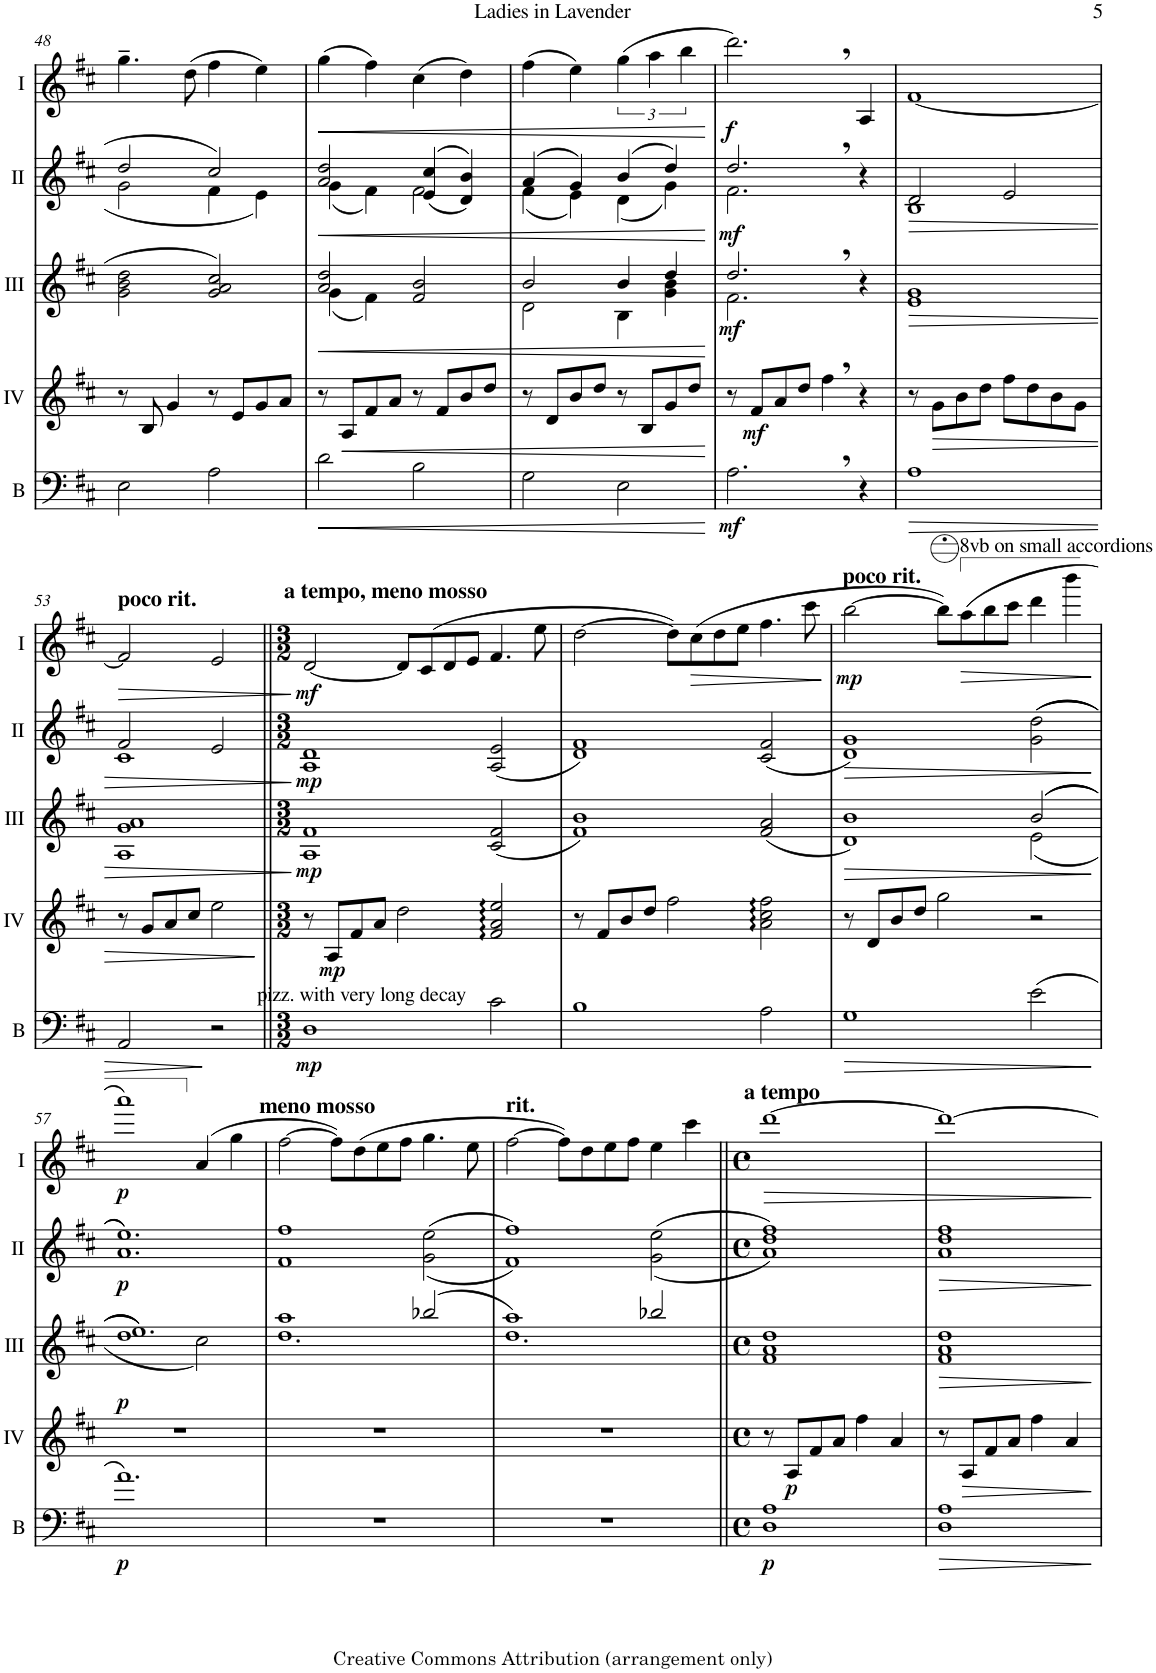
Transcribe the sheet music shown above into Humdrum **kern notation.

**kern	**dynam	**kern	**dynam	**kern	**dynam	**kern	**dynam	**kern	**dynam
*part5	*part5	*part4	*part4	*part3	*part3	*part2	*part2	*part1	*part1
*staff5	*staff5	*staff4	*staff4	*staff3	*staff3	*staff2	*staff2	*staff1	*staff1
*I"Bass	*	*I"Acc. 4	*	*I"Acc. 3	*	*I"Acc. 2	*	*I"Acc. 1	*
*I'B	*	*	*	*	*	*	*	*	*
!!LO:PB:g=z
*clefF4	*	*clefG2	*	*clefG2	*	*clefG2	*	*clefG2	*
*Trd7c12	*	*Trd7c12	*	*Trd7c12	*	*	*	*	*
*k[f#c#]	*	*k[f#c#]	*	*k[f#c#]	*	*k[f#c#]	*	*k[f#c#]	*
*M4/4	*	*M4/4	*	*M4/4	*	*M4/4	*	*M4/4	*
*met(c)	*	*met(c)	*	*met(c)	*	*met(c)	*	*met(c)	*
=48	=48	=48	=48	=48	=48	=48	=48	=48	=48
*	*	*	*	*	*	*^	*	*	*
2E\	.	8r	.	2g\ 2b\ 2dd\	.	2dd/	2g\	.	4.gg~\	.
.	.	8B/	.	.	.	.	.	.	.	.
.	.	4g/	.	.	.	.	.	.	.	.
.	.	.	.	.	.	.	.	.	(8dd\	.
2A\	.	8r	.	2g/ 2a/ 2cc#/	.	2cc#/	4f#\	.	4ff#\	.
.	.	8e/L	.	.	.	.	.	.	.	.
.	.	8g/	.	.	.	.	4e\	.	4ee\)	.
.	.	8a/J	.	.	.	.	.	.	.	.
=49	=49	=49	=49	=49	=49	=49	=49	=49	=49	=49
!	!LO:HP:b	!	!	!	!LO:HP:b	!	!	!LO:HP:b	!	!LO:HP:b
*	*	*	*	*^	*	*	*	*	*	*
2d\	<	8r	.	2a/ 2dd/	(4g\	<	2a/ 2dd/	(4g\	<	(4gg\	<
!	!	!	!LO:HP:b	!	!	!	!	!	!	!	!
.	.	8A/L	<	.	.	.	.	.	.	.	.
.	.	8f#/	.	.	4f#\)	.	.	4f#\)	.	4ff#\)	.
.	.	8a/J	.	.	.	.	.	.	.	.	.
2B\	.	8r	.	2f#/ 2b/	2ryy	.	((<4e/ 4cc#/	2f#\	.	(4cc#\	.
.	.	8f#/L	.	.	.	.	.	.	.	.	.
.	.	8b/	.	.	.	.	4d/ 4b/))	.	.	4dd\)	.
.	.	8dd/J	.	.	.	.	.	.	.	.	.
=50	=50	=50	=50	=50	=50	=50	=50	=50	=50	=50	=50
2G\	.	8r	.	2b/	2d\	.	(4a/	(4f#\	.	(4ff#\	.
.	.	8d/L	.	.	.	.	.	.	.	.	.
.	.	8b/	.	.	.	.	4g/)	4e\)	.	4ee\)	.
.	.	8dd/J	.	.	.	.	.	.	.	.	.
2E\	.	8r	.	4b/	4B\	.	(4b/	(4d\	.	(6gg\	.
.	.	8B/L	.	.	.	.	.	.	.	.	.
.	.	.	.	.	.	.	.	.	.	6aa\	.
.	.	8g/	.	4dd/	4g\ 4b\	.	4dd/)	4g\)	.	.	.
.	.	.	.	.	.	.	.	.	.	6bb\	.
.	.	8dd/J	.	.	.	.	.	.	.	.	.
*	*	*	*	*v	*v	*	*	*	*	*	*
*	*	*	*	*	*	*v	*v	*	*	*
.	[	.	[	.	[	.	[	.	[
=51	=51	=51	=51	=51	=51	=51	=51	=51	=51
*	*	*	*	*^	*	*^	*	*	*
!	!LO:DY:b	!	!	!	!	!LO:DY:b	!	!	!LO:DY:b	!	!LO:DY:b
2.A,\	mf	8r	.	2.dd,/	2.f#\	mf	2.dd,/	2.f#\	mf	2.ddd,\)	f
!	!	!	!LO:DY:b	!	!	!	!	!	!	!	!
.	.	8f#/L	mf	.	.	.	.	.	.	.	.
.	.	8a/	.	.	.	.	.	.	.	.	.
.	.	8dd/J	.	.	.	.	.	.	.	.	.
.	.	4ff#,\	.	.	.	.	.	.	.	.	.
4r	.	4r	.	4r	4ryy	.	4r	4ryy	.	4A/	.
=52	=52	=52	=52	=52	=52	=52	=52	=52	=52	=52	=52
!	!LO:HP:b	!	!	!	!	!LO:HP:b	!	!	!LO:HP:b	!	!
*	*	*	*	*v	*v	*	*	*	*	*	*
1A	>	8r	.	1e 1g	>	2d/	1B	>	[1f#	.
!	!	!	!LO:HP:b	!	!	!	!	!	!	!
.	.	8g\L	>	.	.	.	.	.	.	.
.	.	8b\	.	.	.	.	.	.	.	.
.	.	8dd\J	.	.	.	.	.	.	.	.
.	.	8ff#\L	.	.	.	2e/	.	.	.	.
.	.	8dd\	.	.	.	.	.	.	.	.
.	.	8b\	.	.	.	.	.	.	.	.
.	.	8g\J	.	.	.	.	.	.	.	.
!!LO:LB:g=z
=53	=53	=53	=53	=53	=53	=53	=53	=53	=53	=53
!	!	!	!	!	!	!	!	!	!LO:TX:a:B:t=poco rit.	!
!	!	!	!	!	!	!	!	!	!	!LO:HP:b
2AA/	.	8r	.	1A 1g 1a	.	2f#/	1c#	.	2f#/]	>
.	.	8g/L	.	.	.	.	.	.	.	.
.	.	8a/	.	.	.	.	.	.	.	.
.	.	8cc#/J	.	.	.	.	.	.	.	.
2r	]	2ee\	.	.	.	2e/	.	.	2e/	.
*	*	*	*	*	*	*v	*v	*	*	*
.	.	.	]	.	]	.	]	.	]
=54||	=54||	=54||	=54||	=54||	=54||	=54||	=54||	=54||	=54||
*M3/2	*	*M3/2	*	*M3/2	*	*M3/2	*	*M3/2	*
!	!	!	!	!	!	!	!	!LO:TX:a:B:t=a tempo, meno mosso	!
!LO:TX:a:t=pizz. with very long decay	!	!	!	!	!	!	!	!	!
!	!LO:DY:b	!	!	!	!LO:DY:b	!	!LO:DY:b	!	!LO:DY:b
1D	mp	8r	.	1A 1f#	mp	1A 1d	mp	[2d/	mf
!	!	!	!LO:DY:b	!	!	!	!	!	!
.	.	8A/L	mp	.	.	.	.	.	.
.	.	8f#/	.	.	.	.	.	.	.
.	.	8a/J	.	.	.	.	.	.	.
.	.	2dd\	.	.	.	.	.	8d/L]	.
.	.	.	.	.	.	.	.	(8c#/	.
.	.	.	.	.	.	.	.	8d/	.
.	.	.	.	.	.	.	.	8e/J	.
2c#\	.	2f#/ 2a/ 2ee/	.	(2c#/ 2f#/	.	(2A/ 2e/	.	4.f#/	.
.	.	.	.	.	.	.	.	8ee\	.
=55	=55	=55	=55	=55	=55	=55	=55	=55	=55
1B	.	8r	.	1f# 1b)	.	1d 1f#)	.	[2dd\	.
.	.	8f#/L	.	.	.	.	.	.	.
.	.	8b/	.	.	.	.	.	.	.
.	.	8dd/J	.	.	.	.	.	.	.
.	.	2ff#\	.	.	.	.	.	8dd\L])	.
!	!	!	!	!	!	!	!	!	!LO:HP:b
.	.	.	.	.	.	.	.	(8cc#\	>
.	.	.	.	.	.	.	.	8dd\	.
.	.	.	.	.	.	.	.	8ee\J	.
2A\	.	2a\ 2cc#\ 2ff#\	.	(2f#/ 2a/	.	(2c#/ 2f#/	.	4.ff#\	.
.	.	.	.	.	.	.	.	8ccc#\	.
.	.	.	.	.	.	.	.	.	]
=56	=56	=56	=56	=56	=56	=56	=56	=56	=56
!	!	!	!	!	!	!	!	!LO:TX:a:B:t=poco rit.	!
!	!LO:HP:b	!	!	!	!LO:HP:b	!	!LO:HP:b	!	!LO:DY:b
*	*	*	*	*^	*	*	*	*	*
1G	>	8r	.	1d 1b)	1ryy	>	1d 1g)	>	[2bb\	mp
.	.	8d/L	.	.	.	.	.	.	.	.
.	.	8b/	.	.	.	.	.	.	.	.
.	.	8dd/J	.	.	.	.	.	.	.	.
.	.	2gg\	.	.	.	.	.	.	8bb\L])	.
!	!	!	!	!	!	!	!	!	!LO:TX:a:t=8vb on small accordions	!
!	!	!	!	!	!	!	!	!	!	!LO:HP:b
.	.	.	.	.	.	.	.	.	(8aa\	>
.	.	.	.	.	.	.	.	.	8bb\	.
.	.	.	.	.	.	.	.	.	8ccc#\J	.
(2e\	.	2r	.	((2b/	(2e\	.	((2g\ 2dd\	.	4ddd\	.
.	.	.	.	.	.	.	.	.	4bbb\	.
*	*	*	*	*v	*v	*	*	*	*	*
.	]	.	.	.	]	.	]	.	]
!!LO:LB:g=z
=57	=57	=57	=57	=57	=57	=57	=57	=57	=57
*	*	*	*	*^	*	*	*	*	*
!	!LO:DY:b	!	!	!	!	!LO:DY:b	!	!LO:DY:b	!	!LO:DY:b
1.a)	p	1.r	.	1.ee))	1dd	p	1.a 1.ee))	p	1aaa)	p
.	.	.	.	.	2cc#\)	.	.	.	(4a/	.
.	.	.	.	.	.	.	.	.	4gg\	.
=58	=58	=58	=58	=58	=58	=58	=58	=58	=58	=58
!	!	!	!	!	!	!	!	!	!LO:TX:a:B:t=meno mosso	!
1.r	.	1.r	.	1aa	1.dd	.	1f# 1ff#	.	[2ff#\	.
.	.	.	.	.	.	.	.	.	8ff#\L])	.
.	.	.	.	.	.	.	.	.	(8dd\	.
.	.	.	.	.	.	.	.	.	8ee\	.
.	.	.	.	.	.	.	.	.	8ff#\J	.
.	.	.	.	(2bb-X/	.	.	((<2g\ 2ee\	.	4.gg\	.
.	.	.	.	.	.	.	.	.	8ee\	.
=59	=59	=59	=59	=59	=59	=59	=59	=59	=59	=59
!	!	!	!	!	!	!	!	!	!LO:TX:a:B:t=rit.	!
1.r	.	1.r	.	1aa)	1.dd	.	1f# 1ff#))	.	[2ff#\	.
.	.	.	.	.	.	.	.	.	8ff#\L])	.
.	.	.	.	.	.	.	.	.	8dd\	.
.	.	.	.	.	.	.	.	.	8ee\	.
.	.	.	.	.	.	.	.	.	8ff#\J	.
.	.	.	.	2bb-X/	.	.	(<(2g\ 2ee\	.	4ee\	.
.	.	.	.	.	.	.	.	.	4ccc#\	.
*	*	*	*	*v	*v	*	*	*	*	*
=60||	=60||	=60||	=60||	=60||	=60||	=60||	=60||	=60||	=60||
*M4/4	*	*M4/4	*	*M4/4	*	*M4/4	*	*M4/4	*
*met(c)	*	*met(c)	*	*met(c)	*	*met(c)	*	*met(c)	*
!	!	!	!	!	!	!	!	!LO:TX:a:B:t=a tempo	!
!	!LO:DY:b	!	!	!	!	!	!	!	!LO:HP:b
1D 1A	p	8r	.	1f# 1a 1dd	.	1a 1dd 1ff#))	.	[1ddd	>
!	!	!	!LO:DY:b	!	!	!	!	!	!
.	.	8A/L	p	.	.	.	.	.	.
.	.	8f#/	.	.	.	.	.	.	.
.	.	8a/J	.	.	.	.	.	.	.
.	.	4ff#\	.	.	.	.	.	.	.
.	.	4a/	.	.	.	.	.	.	.
=61	=61	=61	=61	=61	=61	=61	=61	=61	=61
!	!LO:HP:b	!	!	!	!LO:HP:b	!	!LO:HP:b	!	!
1D 1A	>	8r	.	1f# 1a 1dd	>	1a 1dd 1ff#	>	1ddd_	.
!	!	!	!LO:HP:b	!	!	!	!	!	!
.	.	8A/L	>	.	.	.	.	.	.
.	.	8f#/	.	.	.	.	.	.	.
.	.	8a/J	.	.	.	.	.	.	.
.	.	4ff#\	.	.	.	.	.	.	.
.	.	4a/	.	.	.	.	.	.	.
.	]	.	]	.	]	.	]	.	]
=	=	=	=	=	=	=	=	=	=
*-	*-	*-	*-	*-	*-	*-	*-	*-	*-
